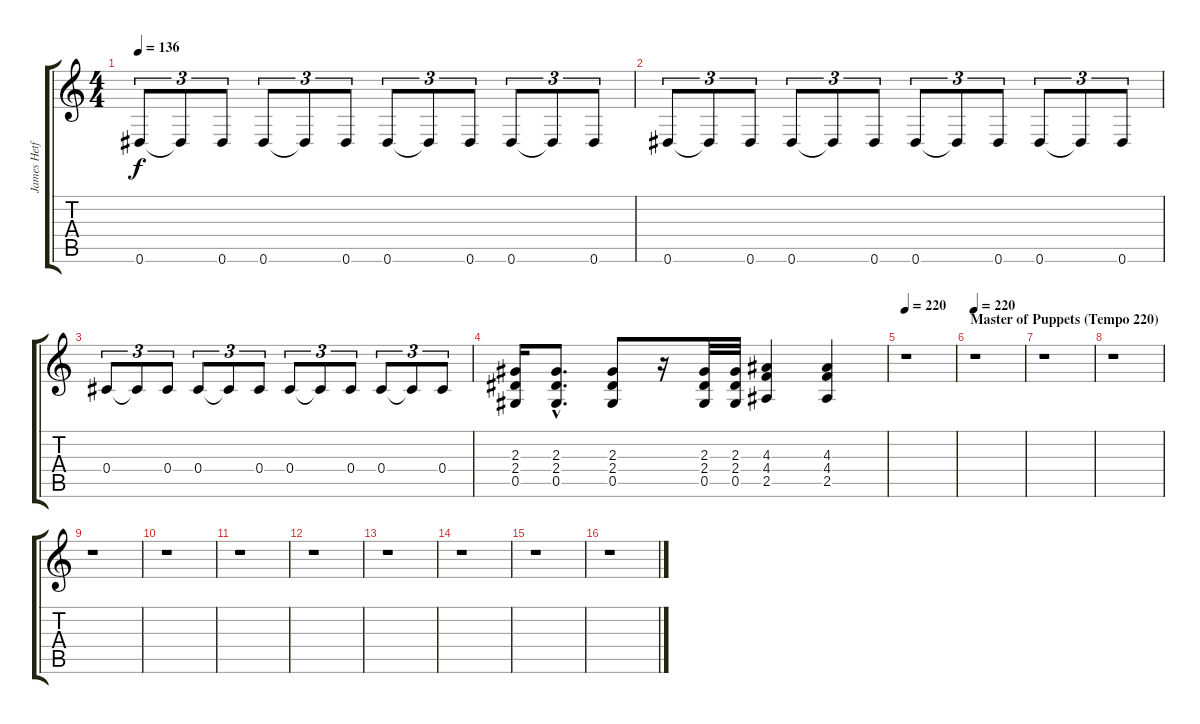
\track ("James Hetfield (Distortion Guitar)" "James Hetf") {instrument distortionguitar}
\staff {score tabs}
\tuning (Eb4 Bb3 Gb3 Db3 Ab2 Eb2) {hide}
\ts (4 4)
\tempo 136
\clef g2
\ks c
0.6.8{tu (3 2) dy f} 0.6{t}.8{tu (3 2)} 0.6.8{tu (3 2)} 0.6.8{tu (3 2)} 0.6{t}.8{tu (3 2)} 0.6.8{tu (3 2)} 0.6.8{tu (3 2)} 0.6{t}.8{tu (3 2)} 0.6.8{tu (3 2)} 0.6.8{tu (3 2)} 0.6{t}.8{tu (3 2)} 0.6.8{tu (3 2)} |
0.6.8{tu (3 2)} 0.6{t}.8{tu (3 2)} 0.6.8{tu (3 2)} 0.6.8{tu (3 2)} 0.6{t}.8{tu (3 2)} 0.6.8{tu (3 2)} 0.6.8{tu (3 2)} 0.6{t}.8{tu (3 2)} 0.6.8{tu (3 2)} 0.6.8{tu (3 2)} 0.6{t}.8{tu (3 2)} 0.6.8{tu (3 2)} |
0.4.8{tu (3 2)} 0.4{t}.8{tu (3 2)} 0.4.8{tu (3 2)} 0.4.8{tu (3 2)} 0.4{t}.8{tu (3 2)} 0.4.8{tu (3 2)} 0.4.8{tu (3 2)} 0.4{t}.8{tu (3 2)} 0.4.8{tu (3 2)} 0.4.8{tu (3 2)} 0.4{t}.8{tu (3 2)} 0.4.8{tu (3 2)} |
(2.3 2.4 0.5).16 (2.3{hac} 2.4{hac} 0.5{hac}).8{d} (2.3 2.4 0.5).8 r.16 (2.3 2.4 0.5).32 (2.3 2.4 0.5).32 (4.3 4.4 2.5).4 (4.3 4.4 2.5).4 |
\tempo 220
r.1 |
\section ("" "Master of Puppets (Tempo 220)")
\tempo 220
r.1 |
r.1 |
r.1 |
r.1 |
r.1 |
r.1 |
r.1 |
r.1 |
r.1 |
r.1 |
r.1
